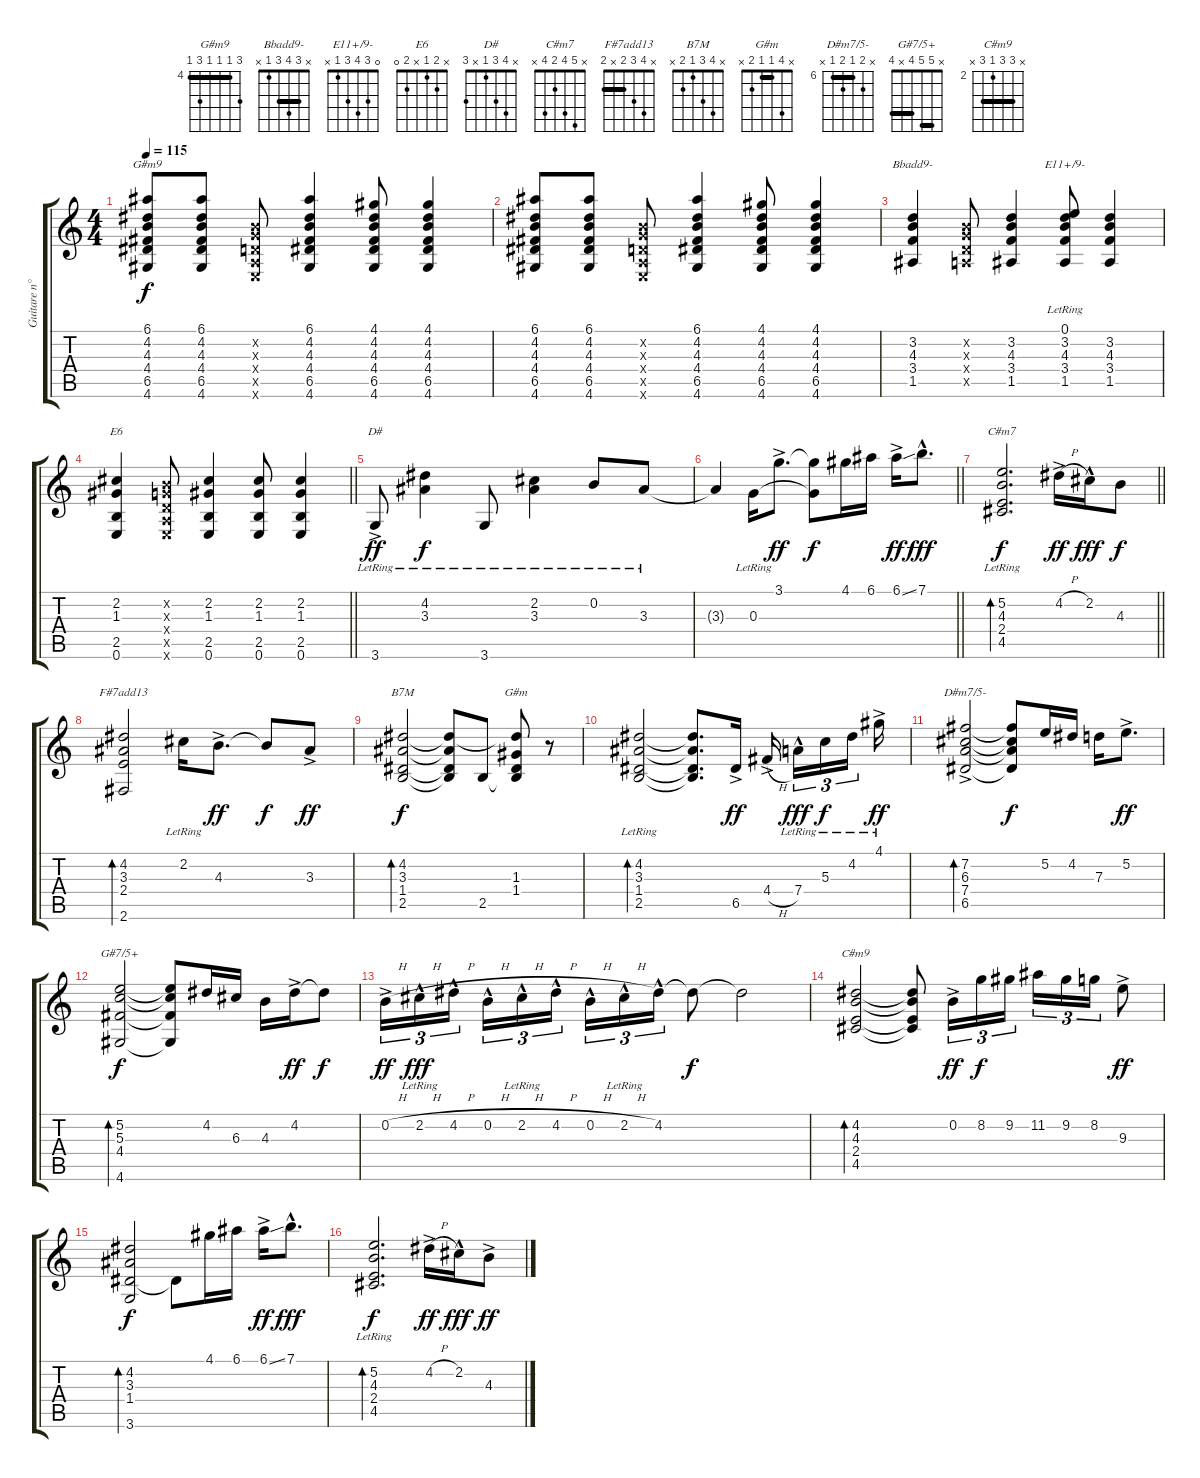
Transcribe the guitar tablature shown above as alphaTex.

\track ("Guitare n°1" "Guitare n°") {instrument acousticguitarnylon}
\staff {score tabs}
\tuning (E4 B3 G3 D3 A2 E2) {hide}
\chord ("G#m9" 6 4 4 4 6 4) {firstfret 4 barre 4}
\chord ("Bbadd9-" x 3 4 3 1 x) {barre 3}
\chord ("E11+/9-" 0 3 4 3 1 x)
\chord ("E6" x 2 1 x 2 0)
\chord ("D#" x 4 3 1 x 3)
\chord ("C#m7" x 5 4 2 4 x)
\chord ("F#7add13" x 4 3 2 x 2) {barre 2}
\chord ("B7M" x 4 3 1 2 x)
\chord ("G#m" x 4 1 1 2 x) {barre 1}
\chord ("D#m7/5-" x 7 6 7 6 x) {firstfret 6 barre 6}
\chord ("G#7/5+" x 5 5 4 x 4) {barre (4 5)}
\chord ("C#m9" x 4 4 2 4 x) {firstfret 2 barre 4}
\ts (4 4)
\tempo 115
\clef g2
\ks c
(6.1 4.2 4.3 4.4 6.5 4.6).8{ch "G#m9" dy f} (6.1 4.2 4.3 4.4 6.5 4.6).8 (0.2{x} 0.3{x} 0.4{x} 0.5{x} 0.6{x}).8 (6.1 4.2 4.3 4.4 6.5 4.6).4 (4.1 4.2 4.3 4.4 6.5 4.6).8 (4.1 4.2 4.3 4.4 6.5 4.6).4 |
(6.1 4.2 4.3 4.4 6.5 4.6).8 (6.1 4.2 4.3 4.4 6.5 4.6).8 (0.2{x} 0.3{x} 0.4{x} 0.5{x} 0.6{x}).8 (6.1 4.2 4.3 4.4 6.5 4.6).4 (4.1 4.2 4.3 4.4 6.5 4.6).8 (4.1 4.2 4.3 4.4 6.5 4.6).4 |
(3.2 4.3 3.4 1.5).4{ch "Bbadd9-"} (0.2{x} 0.3{x} 0.4{x} 0.5{x}).8 (3.2 4.3 3.4 1.5).4 (0.1{lr} 3.2 4.3 3.4 1.5).8{ch "E11+/9-"} (3.2 4.3 3.4 1.5).4 |
\barLineRight lightlight
(2.2 1.3 2.5 0.6).4{ch "E6"} (0.2{x} 0.3{x} 0.4{x} 0.5{x} 0.6{x}).8 (2.2 1.3 2.5 0.6).4 (2.2 1.3 2.5 0.6).8 (2.2 1.3 2.5 0.6).4 |
3.6{ac lr}.8{ch "D#" dy ff} (4.2{lr} 3.3{lr}).4{dy f} 3.6{lr}.8 (2.2{lr} 3.3{lr}).4 0.2{lr}.8 3.3{lr}.8 |
\barLineRight lightlight
3.3{t}.4 0.3{lr}.16 3.1{ac}.8{d dy ff} (3.1{t} 0.3{t}).8{dy f} 4.1.16 6.1.16 6.1{ss ac}.16{dy ff} 7.1{hac}.8{d dy fff} |
\barLineRight lightlight
(5.2 4.3 2.4 4.5{lr}).2{d bd 480 ch "C#m7" dy f} 4.2{h ac}.16{dy ff} 2.2{hac}.16{dy fff} 4.3.8{dy f} |
(4.2 3.3 2.4 2.6).2{bd 480 ch "F#7add13"} 2.2{lr}.16 4.3{ac}.8{d dy ff} 4.3{t}.8{dy f} 3.3{ac}.8{dy ff} |
(4.2 3.3 1.4 2.5).2{bd 480 ch "B7M" dy f} (4.2{t} 3.3{t} 1.4{t} 2.5{t}).8 2.5.8 (4.2{t} 1.3 1.4 2.5{t}).8{ch "G#m"} r.8 |
(4.2 3.3 1.4 2.5{lr}).2{bd 480} (4.2{t} 3.3{t} 1.4{t} 2.5{t}).8{d} 6.5{ac}.16{dy ff} 4.4{h ac}.16{beam splitsecondary} 7.4{hac lr}.16{tu (3 2) dy fff} 5.3{lr}.16{tu (3 2) dy f} 4.2{lr}.16{tu (3 2) beam splitsecondary} 4.1{ac lr}.16{dy ff} |
(7.2{ac} 6.3 7.4 6.5).2{bd 480 ch "D#m7/5-"} (7.2{t} 6.3{t} 7.4{t} 6.5{t}).8{dy f} 5.2.16 4.2.16 7.3.16 5.2{ac}.8{d dy ff} |
(5.2 5.3 4.4 4.6).2{bd 480 ch "G#7/5+" dy f} (5.2{t} 5.3{t} 4.4{t} 4.6{t}).8 4.2.16 6.3.16 4.3.16 4.2{ac}.16{dy ff} 4.2{t}.8{dy f} |
0.2{h ac}.16{tu (3 2) dy ff} 2.2{h hac lr}.16{tu (3 2) dy fff} 4.2{h hac}.16{tu (3 2) beam splitsecondary} 0.2{h hac}.16{tu (3 2)} 2.2{h hac lr}.16{tu (3 2)} 4.2{h hac}.16{tu (3 2)} 0.2{h hac}.16{tu (3 2)} 2.2{h hac lr}.16{tu (3 2)} 4.2{hac}.16{tu (3 2)} 4.2{t}.8{dy f} 4.2{t}.2 |
(4.2 4.3 2.4 4.5).2{bd 480 ch "C#m9"} (4.2{t} 4.3{t} 2.4{t} 4.5{t}).8 0.2{ac}.16{tu (3 2) dy ff} 8.2.16{tu (3 2) dy f} 9.2.16{tu (3 2)} 11.2.16{tu (3 2)} 9.2.16{tu (3 2)} 8.2.16{tu (3 2)} 9.3{ac}.8{dy ff} |
(4.2 3.3 1.4 3.6).2{bd 480 dy f} 1.4{t}.8 4.1.16 6.1.16 6.1{ss ac}.16{dy ff} 7.1{hac}.8{d dy fff} |
(5.2 4.3 2.4 4.5{lr}).2{d bd 480 dy f} 4.2{h ac}.16{dy ff} 2.2{hac}.16{dy fff} 4.3{ac}.8{dy ff}
